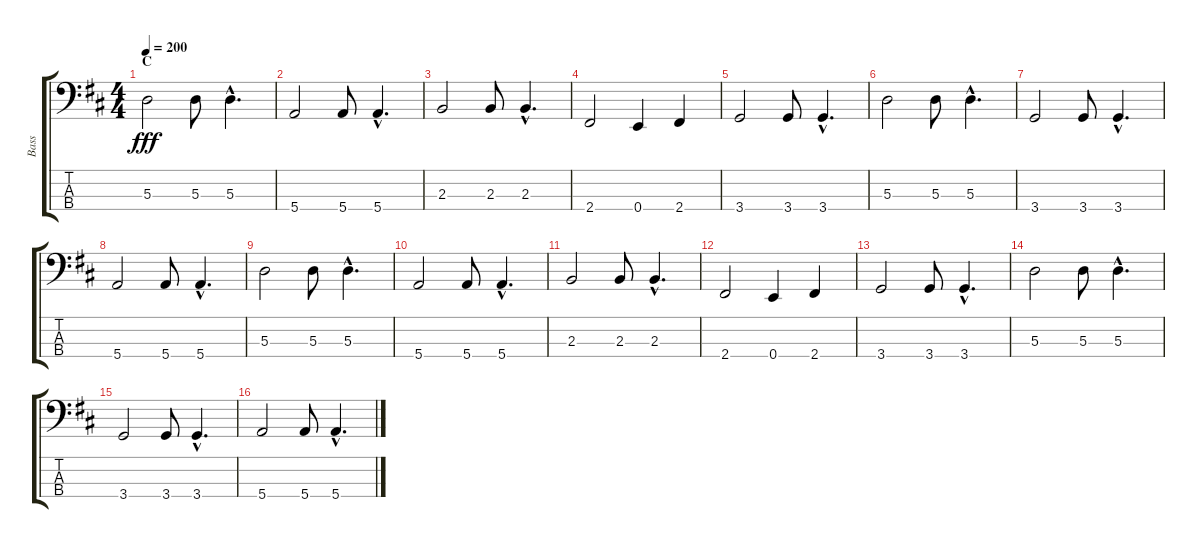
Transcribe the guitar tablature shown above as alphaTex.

\track ("Bass" "Bass") {instrument electricbasspick}
\staff {score tabs}
\tuning (G2 D2 A1 E1) {hide}
\ts (4 4)
\section ("" "C")
\tempo 200
\clef f4
\ks d
5.3.2{dy fff} 5.3.8 5.3{hac}.4{d} |
5.4.2 5.4.8 5.4{hac}.4{d} |
2.3.2 2.3.8 2.3{hac}.4{d} |
2.4.2 0.4.4 2.4.4 |
3.4.2 3.4.8 3.4{hac}.4{d} |
5.3.2 5.3.8 5.3{hac}.4{d} |
3.4.2 3.4.8 3.4{hac}.4{d} |
5.4.2 5.4.8 5.4{hac}.4{d} |
5.3.2 5.3.8 5.3{hac}.4{d} |
5.4.2 5.4.8 5.4{hac}.4{d} |
2.3.2 2.3.8 2.3{hac}.4{d} |
2.4.2 0.4.4 2.4.4 |
3.4.2 3.4.8 3.4{hac}.4{d} |
5.3.2 5.3.8 5.3{hac}.4{d} |
3.4.2 3.4.8 3.4{hac}.4{d} |
5.4.2 5.4.8 5.4{hac}.4{d}
